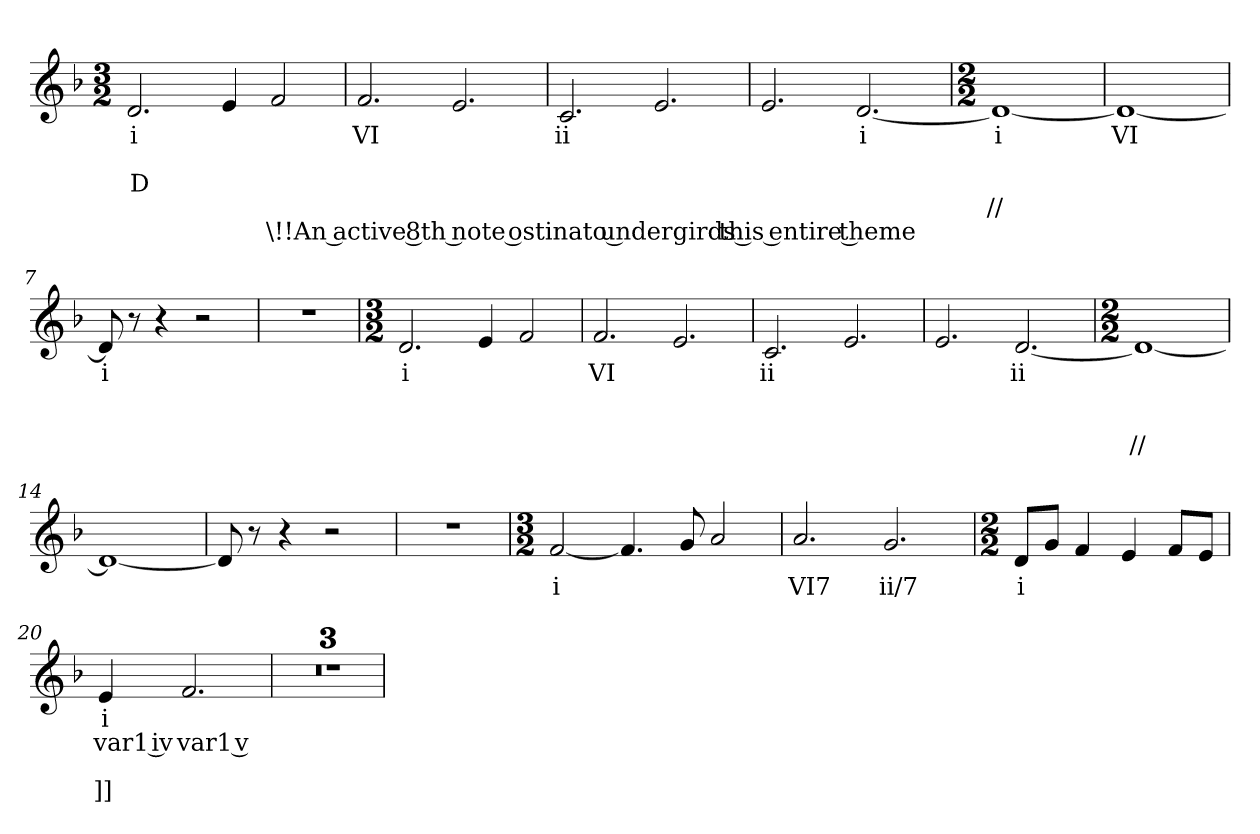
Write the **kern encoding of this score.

**kern	**text	**text	**text	**text	**text
*part1	*part1	*part1	*part1	*part1	*part1
*staff1	*staff1	*staff1	*staff1	*staff1	*staff1
*clefG2	*	*	*	*	*
*k[b-]	*	*	*	*	*
*d:	*	*	*	*	*
*M3/2	*	*	*	*	*
=1	=1	=1	=1	=1	=1
2.d	i	.	D	.	.
4e	.	.	.	.	.
2f	.	.	.	.	\!!An active 8th note ostinato undergirds this entire theme
=2	=2	=2	=2	=2	=2
2.f	VI	.	.	.	.
2.e	.	.	.	.	.
=3	=3	=3	=3	=3	=3
2.c	ii	.	.	.	.
2.e	.	.	.	.	.
=4	=4	=4	=4	=4	=4
2.e	.	.	.	.	.
[2.d	i	.	.	.	.
=5	=5	=5	=5	=5	=5
*M2/2	*	*	*	*	*
1d_	i	.	.	//	.
=6	=6	=6	=6	=6	=6
1d_	VI	.	.	.	.
=7	=7	=7	=7	=7	=7
8d]	i	.	.	.	.
8r	.	.	.	.	.
4r	.	.	.	.	.
2r	.	.	.	.	.
=8	=8	=8	=8	=8	=8
1r	.	.	.	.	.
=9	=9	=9	=9	=9	=9
*M3/2	*	*	*	*	*
2.d	i	.	.	.	.
4e	.	.	.	.	.
2f	.	.	.	.	.
=10	=10	=10	=10	=10	=10
2.f	VI	.	.	.	.
2.e	.	.	.	.	.
=11	=11	=11	=11	=11	=11
2.c	ii	.	.	.	.
2.e	.	.	.	.	.
=12	=12	=12	=12	=12	=12
2.e	.	.	.	.	.
[2.d	ii	.	.	.	.
=13	=13	=13	=13	=13	=13
*M2/2	*	*	*	*	*
1d_	.	.	.	//	.
=14	=14	=14	=14	=14	=14
1d_	.	.	.	.	.
=15	=15	=15	=15	=15	=15
8d]	.	.	.	.	.
8r	.	.	.	.	.
4r	.	.	.	.	.
2r	.	.	.	.	.
=16	=16	=16	=16	=16	=16
1r	.	.	.	.	.
=17	=17	=17	=17	=17	=17
*M3/2	*	*	*	*	*
[2f	i	.	.	.	.
4.f]	.	.	.	.	.
8g	.	.	.	.	.
2a	.	.	.	.	.
=18	=18	=18	=18	=18	=18
2.a	VI7	.	.	.	.
2.g	ii/7	.	.	.	.
=19	=19	=19	=19	=19	=19
*M2/2	*	*	*	*	*
8dL	i	.	.	.	.
8gJ	.	.	.	.	.
4f	.	.	.	.	.
4e	.	.	.	.	.
8fL	.	.	.	.	.
8eJ	.	.	.	.	.
=20	=20	=20	=20	=20	=20
4e	i	var1 iv	.	]]	.
2.f	.	var1 v	.	.	.
=21	=21	=21	=21	=21	=21
1r	.	.	.	.	.
=22	=22	=22	=22	=22	=22
1r	.	.	.	.	.
=23	=23	=23	=23	=23	=23
1r	.	.	.	.	.
=	=	=	=	=	=
*-	*-	*-	*-	*-	*-
